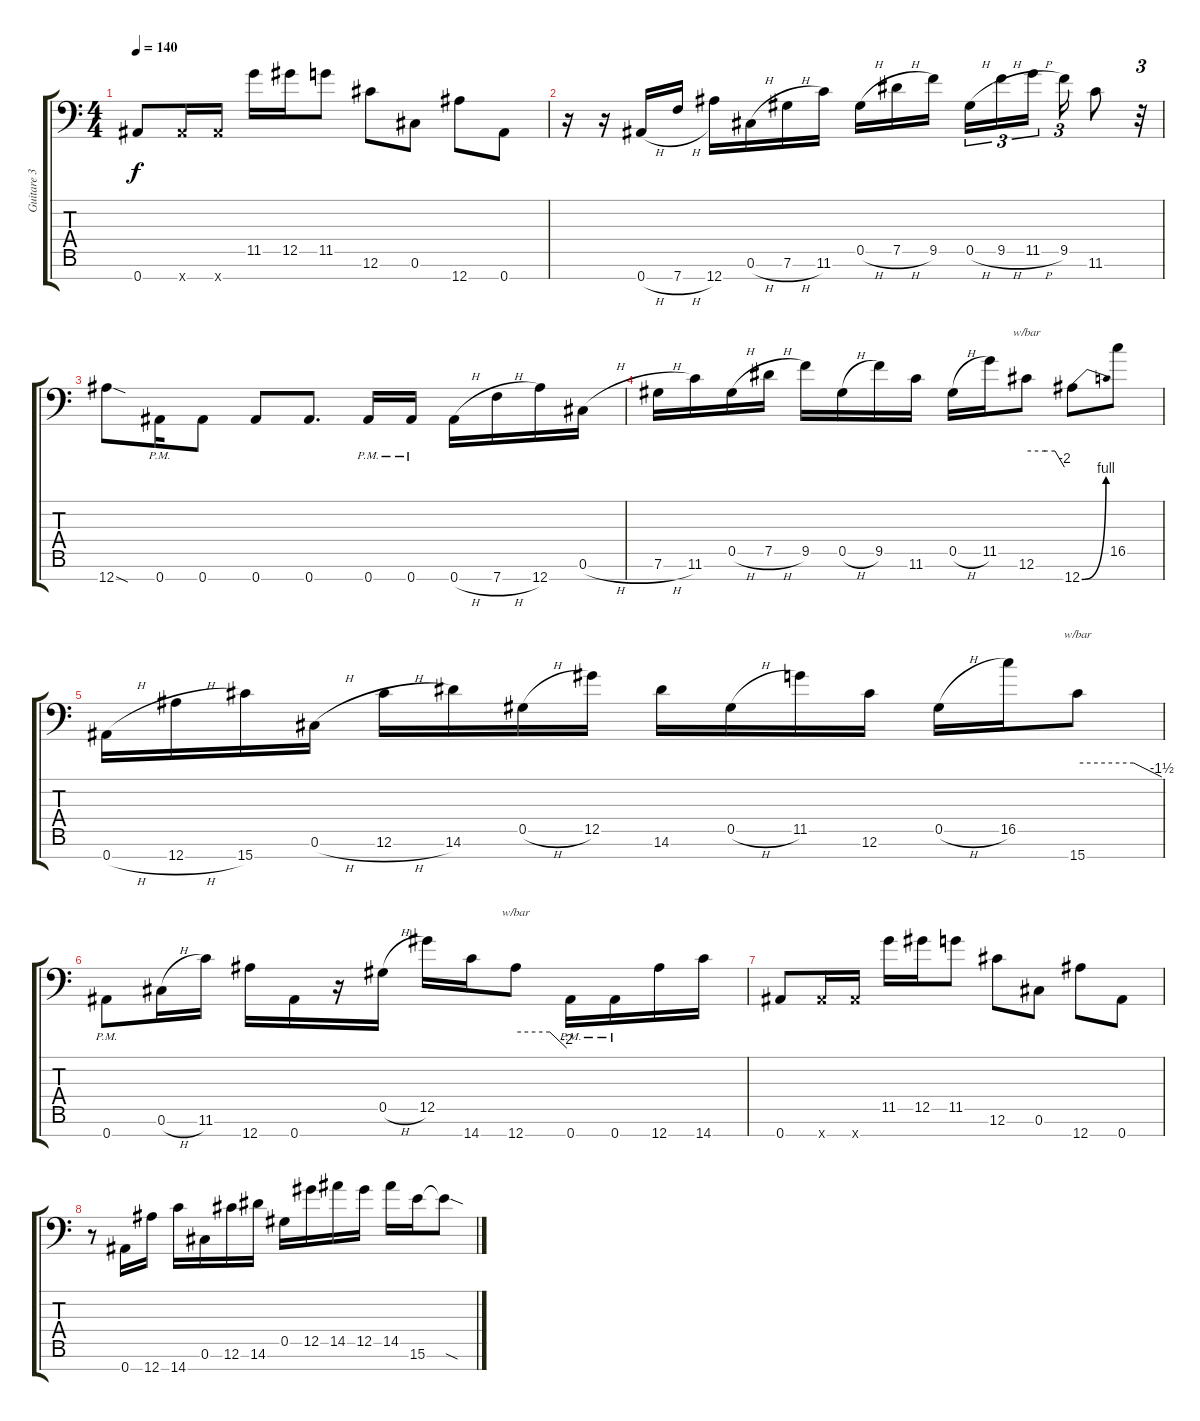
\track ("Guitare 3 (Jake)" "Guitare 3 ") {instrument distortionguitar}
\staff {score tabs}
\tuning (Eb4 Bb3 Gb3 Db3 Ab2 Db2 Bb1) {hide}
\ts (4 4)
\tempo 140
\clef f4
\ks c
0.7.8{dy f} 0.7{x}.16 0.7{x}.16 11.5.16 12.5.16 11.5.8 12.6.8 0.6.8 12.7.8 0.7.8 |
r.16 r.16 0.7{h}.16 7.7{h}.16 12.7.16 0.6{h}.16 7.6{h}.16 11.6.16 0.5{h}.16 7.5{h}.16 9.5.16{beam splitsecondary} 0.5{h}.16{tu (3 2)} 9.5{h}.16{tu (3 2)} 11.5{h}.16{tu (3 2) beam splitsecondary} 9.5.16{tu (3 2)} 11.6.8 r.32{tu (3 2)} |
12.7{sod}.8 0.7{pm}.16 0.7.8 0.7.8 0.7.8{d} 0.7{pm}.16 0.7{pm}.16 0.7{h}.16 7.7{h}.16 12.7.16 0.6{h}.16 |
7.6{h}.16 11.6.16 0.5{h}.16 7.5{h}.16 9.5.16 0.5{h}.16 9.5.16 11.6.16 0.5{h}.16 11.5.16 12.6.8{tbe (custom default 0 0 30 0 45 0 60 -8)} 12.7{be (bend 0 0 60 4)}.8 16.5.8 |
0.7{h}.16 12.7{h}.16 15.7.16 0.6{h}.16 12.6{h}.16 14.6.16 0.5{h}.16 12.5.16 14.6.16 0.5{h}.16 11.5.16 12.6.16 0.5{h}.16 16.5.16 15.7.8{tbe (custom default 0 0 40 0 60 -6)} |
0.7{pm}.8 0.6{h}.16 11.6.16 12.7.16 0.7.16 r.16 0.5{h}.16 12.5.16 14.7.16 12.7.8{tbe (custom default 0 0 40 0 60 -8)} 0.7{pm}.16 0.7{pm}.16 12.7.16 14.7.16 |
0.7.8 0.7{x}.16 0.7{x}.16 11.5.16 12.5.16 11.5.8 12.6.8 0.6.8 12.7.8 0.7.8 |
r.8 0.7.16 12.7.16 14.7.16 0.6.16 12.6.16 14.6.16 0.5.16 12.5.16 14.5.16 12.5.16 14.5.16 15.6.16 15.6{sod t}.8
